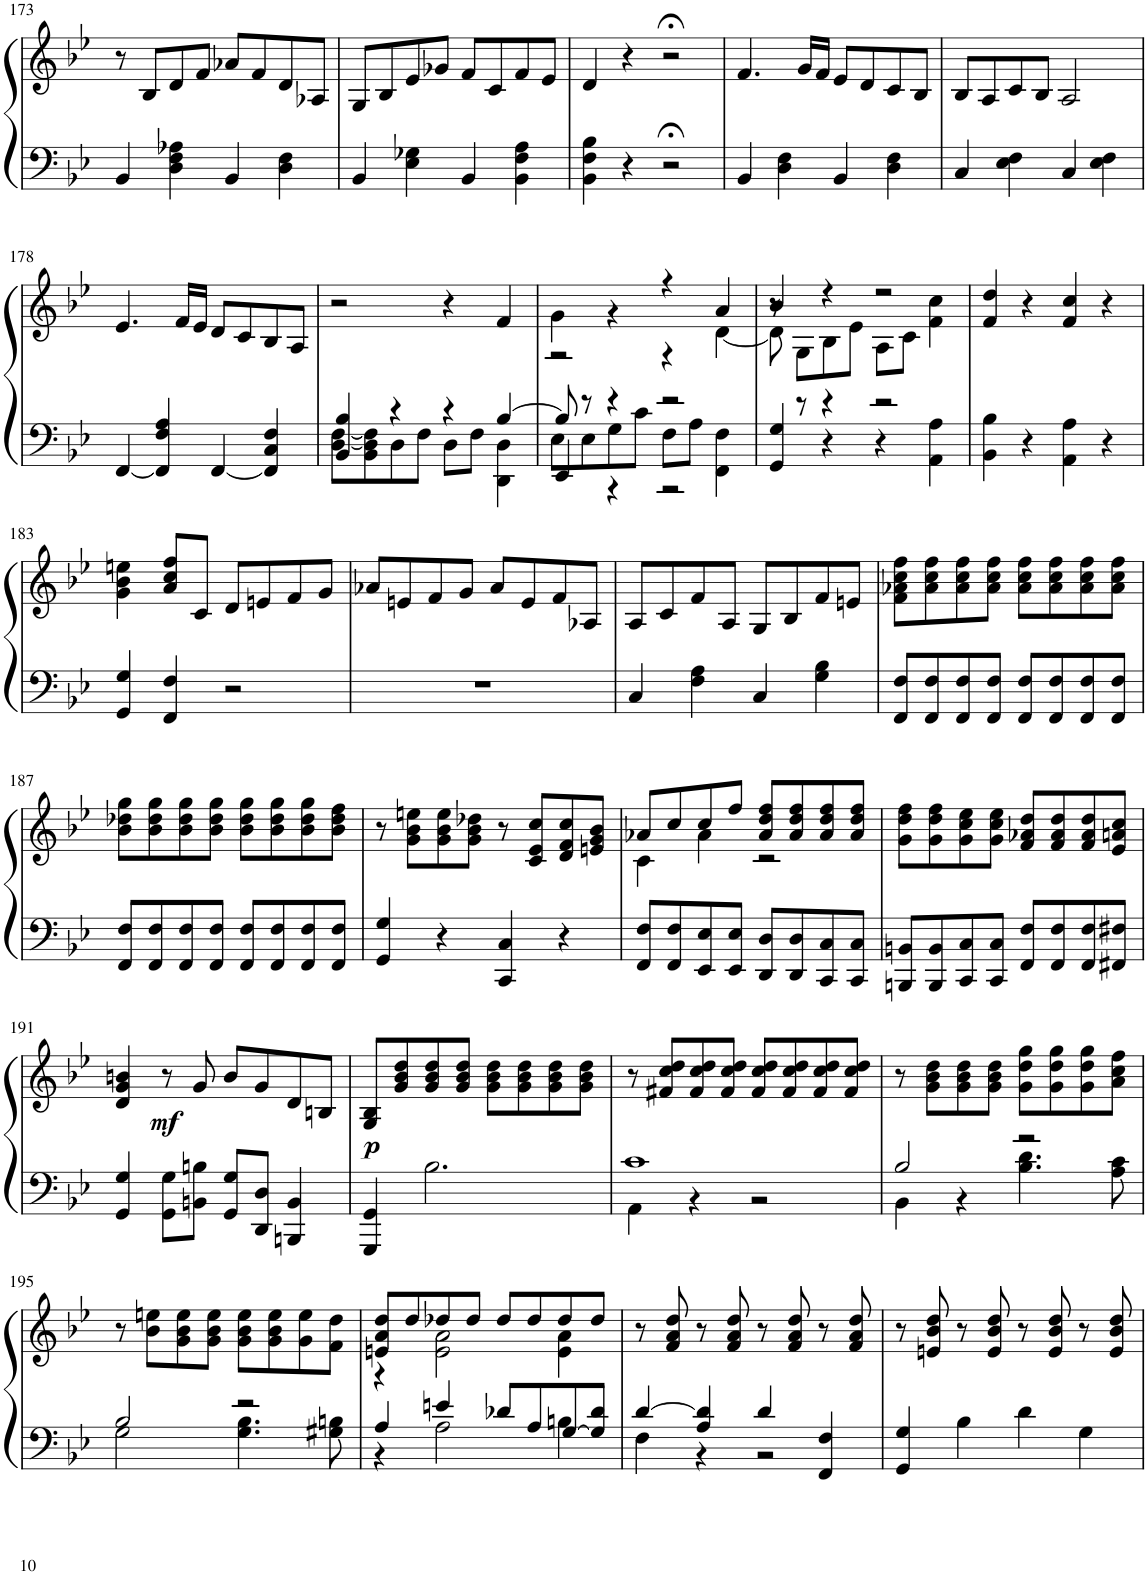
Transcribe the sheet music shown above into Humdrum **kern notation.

**kern	**kern	**dynam
*part1	*part1	*part1
*staff2	*staff1	*staff1/2
*I"Piano	*	*
*I'Pia.	*	*
!!LO:PB:g=z
*clefF4	*clefG2	*
*k[b-e-]	*k[b-e-]	*
*M4/4	*M4/4	*
*met(c)	*met(c)	*
=173	=173	=173
4BB-/	8r	.
.	8B-/L	.
4D\ 4F\ 4A-X\	8d/	.
.	8f/J	.
4BB-/	8a-X/L	.
.	8f/	.
4D\ 4F\	8d/	.
.	8A-X/J	.
=174	=174	=174
4BB-/	8G/L	.
.	8B-/	.
4E-\ 4G-X\	8e-/	.
.	8g-X/J	.
4BB-/	8f/L	.
.	8c/	.
4BB-\ 4F\ 4A\	8f/	.
.	8e-/J	.
=175	=175	=175
4BB-\ 4F\ 4B-\	4d/	.
4r	4r	.
2r;<	2r;<	.
=176	=176	=176
4BB-/	4.f/	.
4D\ 4F\	.	.
.	16g/LL	.
.	16f/JJ	.
4BB-/	8e-/L	.
.	8d/	.
4D\ 4F\	8c/	.
.	8B-/J	.
=177	=177	=177
4C/	8B-/L	.
.	8A/	.
4E-\ 4F\	8c/	.
.	8B-/J	.
4C/	2A/	.
4E-\ 4F\	.	.
!!LO:LB:g=z
=178	=178	=178
[4FF/	4.e-/	.
4FF/] 4F/ 4A/	.	.
.	16f/LL	.
.	16e-/JJ	.
[4FF/	8d/L	.
.	8c/	.
4FF/] 4C/ 4F/	8B-/	.
.	8A/J	.
=179	=179	=179
*^	*	*
4BB-/ 4B-/	[8D\ [8F\L	2r	.
.	8BB-\ 8D\] 8F\]	.	.
4r	8D\	.	.
.	8F\J	.	.
4r	8D\L	4r	.
.	8F\J	.	.
[4B-/	4DD\ 4D\	4f/	.
=180	=180	=180	=180
*	*^	*^	*
*	*	*	*	*^	*
8B-/]	8E-\L	4EE-/	1ryy	4g\	2r	.
8r	8E-\	.	.	.	.	.
4r	8G\	4r	.	4r	.	.
.	8c\J	.	.	.	.	.
2r	8F\L	2r	.	4r	4r	.
.	8A\J	.	.	.	.	.
.	4FF\ 4F\	.	.	4a/	[4d\	.
*v	*v	*v	*	*	*	*
=181	=181	=181	=181	=181
4GG/ 4G/	4b-/	8r	8d\]	.
.	.	8G\L	8r	.
4r	4r	8B-\	4r	.
.	.	8e-\J	.	.
4r	2r	8A\L	2r	.
.	.	8c\J	.	.
4AA\ 4A\	.	4f\ 4cc\	.	.
*	*v	*v	*v	*
=182	=182	=182
4BB-\ 4B-\	4f/ 4dd/	.
4r	4r	.
4AA\ 4A\	4f/ 4cc/	.
4r	4r	.
!!LO:LB:g=z
=183	=183	=183
4GG/ 4G/	4g\ 4b-\ 4een\	.
4FF/ 4F/	8a/ 8cc/ 8ff/L	.
.	8c/J	.
2r	8d/L	.
.	8en/	.
.	8f/	.
.	8g/J	.
=184	=184	=184
1r	8a-X/L	.
.	8en/	.
.	8f/	.
.	8g/J	.
.	8a-/L	.
.	8e/	.
.	8f/	.
.	8A-X/J	.
=185	=185	=185
4C/	8A/L	.
.	8c/	.
4F\ 4A\	8f/	.
.	8A/J	.
4C/	8G/L	.
.	8B-/	.
4G\ 4B-\	8f/	.
.	8en/J	.
=186	=186	=186
8FF/ 8F/L	8f\ 8a-X\ 8cc\ 8ff\L	.
8FF/ 8F/	8a-\ 8cc\ 8ff\	.
8FF/ 8F/	8a-\ 8cc\ 8ff\	.
8FF/ 8F/J	8a-\ 8cc\ 8ff\J	.
8FF/ 8F/L	8a-\ 8cc\ 8ff\L	.
8FF/ 8F/	8a-\ 8cc\ 8ff\	.
8FF/ 8F/	8a-\ 8cc\ 8ff\	.
8FF/ 8F/J	8a-\ 8cc\ 8ff\J	.
!!LO:LB:g=z
=187	=187	=187
8FF/ 8F/L	8b-\ 8dd-X\ 8gg\L	.
8FF/ 8F/	8b-\ 8dd-\ 8gg\	.
8FF/ 8F/	8b-\ 8dd-\ 8gg\	.
8FF/ 8F/J	8b-\ 8dd-\ 8gg\J	.
8FF/ 8F/L	8b-\ 8dd-\ 8gg\L	.
8FF/ 8F/	8b-\ 8dd-\ 8gg\	.
8FF/ 8F/	8b-\ 8dd-\ 8gg\	.
8FF/ 8F/J	8b-\ 8dd-\ 8ff\J	.
=188	=188	=188
4GG/ 4G/	8r	.
.	8g\ 8b-\ 8een\L	.
4r	8g\ 8b-\ 8ee\	.
.	8g\ 8b-\ 8dd-X\J	.
4CC/ 4C/	8r	.
.	8c/ 8e-/ 8cc/L	.
4r	8d/ 8f/ 8cc/	.
.	8en/ 8g/ 8b-/J	.
=189	=189	=189
*	*^	*
8FF/ 8F/L	8a-X/L	4c\	.
8FF/ 8F/	8cc/	.	.
8EE-/ 8E-/	8cc/	4a-\	.
8EE-/ 8E-/J	8ff/J	.	.
8DD/ 8D/L	8a-/ 8dd/ 8ff/L	2r	.
8DD/ 8D/	8a-/ 8dd/ 8ff/	.	.
8CC/ 8C/	8a-/ 8dd/ 8ff/	.	.
8CC/ 8C/J	8a-/ 8dd/ 8ff/J	.	.
*	*v	*v	*
=190	=190	=190
8BBBn/ 8BBn/L	8g\ 8dd\ 8ff\L	.
8BBB/ 8BB/	8g\ 8dd\ 8ff\	.
8CC/ 8C/	8g\ 8cc\ 8ee-\	.
8CC/ 8C/J	8g\ 8cc\ 8ee-\J	.
8FF/ 8F/L	8f/ 8a-X/ 8dd/L	.
8FF/ 8F/	8f/ 8a-/ 8dd/	.
8FF/ 8F/	8f/ 8a-/ 8dd/	.
8FF#X/ 8F#X/J	8e-/ 8an/ 8cc/J	.
!!LO:LB:g=z
=191	=191	=191
4GG/ 4G/	4d/ 4g/ 4bn/	.
!	!	!LO:DY:b
8GG\ 8G\L	8r	mf
8BBn\ 8Bn\J	8g/	.
8GG/ 8G/L	8b/L	.
8DD/ 8D/J	8g/	.
4BBBn/ 4BB/	8d/	.
.	8Bn/J	.
=192	=192	=192
!	!	!LO:DY:b
4GGG/ 4GG/	8G/ 8B-/L	p
.	8g/ 8b-/ 8dd/	.
2.B-\	8g/ 8b-/ 8dd/	.
.	8g/ 8b-/ 8dd/J	.
.	8g\ 8b-\ 8dd\L	.
.	8g\ 8b-\ 8dd\	.
.	8g\ 8b-\ 8dd\	.
.	8g\ 8b-\ 8dd\J	.
=193	=193	=193
*^	*	*
1c	4AA\	8r	.
.	.	8f#X/ 8cc/ 8dd/L	.
.	4r	8f#/ 8cc/ 8dd/	.
.	.	8f#/ 8cc/ 8dd/J	.
.	2r	8f#/ 8cc/ 8dd/L	.
.	.	8f#/ 8cc/ 8dd/	.
.	.	8f#/ 8cc/ 8dd/	.
.	.	8f#/ 8cc/ 8dd/J	.
=194	=194	=194	=194
2B-/	4BB-\	8r	.
.	.	8g\ 8b-\ 8dd\L	.
.	4r	8g\ 8b-\ 8dd\	.
.	.	8g\ 8b-\ 8dd\J	.
2r	4.B-\ 4.d\	8g\ 8dd\ 8gg\L	.
.	.	8g\ 8dd\ 8gg\	.
.	.	8g\ 8dd\ 8gg\	.
.	8A\ 8c\	8a\ 8cc\ 8ff\J	.
!!LO:LB:g=z
=195	=195	=195	=195
2B-/	2G\	8r	.
.	.	8b-\ 8een\L	.
.	.	8g\ 8b-\ 8ee\	.
.	.	8g\ 8b-\ 8ee\J	.
2r	4.G\ 4.B-\	8g\ 8b-\ 8ee\L	.
.	.	8g\ 8b-\ 8ee\	.
.	.	8g\ 8ee\	.
.	8G#X\ 8Bn\	8f\ 8dd\J	.
=196	=196	=196	=196
*	*	*^	*
4A/	4r	8en/ 8a/ 8dd/L	4r	.
.	.	8dd/	.	.
4en/	2A\	8dd-X/	2e\ 2a\	.
.	.	8dd-/J	.	.
8d-X/L	.	8dd-/L	.	.
8A/	.	8dd-/	.	.
[8G/	4Bn\	8dd-/	4e\ 4a\	.
8G/] 8d-/J	.	8dd-/J	.	.
*	*	*v	*v	*
=197	=197	=197	=197
[4d/	4F\	8r	.
.	.	8f/ 8a/ 8dd/	.
4A/ 4d/]	4r	8r	.
.	.	8f/ 8a/ 8dd/	.
4d/	2r	8r	.
.	.	8f/ 8a/ 8dd/	.
4FF/ 4F/	.	8r	.
.	.	8f/ 8a/ 8dd/	.
*v	*v	*	*
=198	=198	=198
4GG/ 4G/	8r	.
.	8en/ 8b-/ 8dd/	.
4B-\	8r	.
.	8e/ 8b-/ 8dd/	.
4d\	8r	.
.	8e/ 8b-/ 8dd/	.
4G\	8r	.
.	8e/ 8b-/ 8dd/	.
=	=	=
*-	*-	*-
